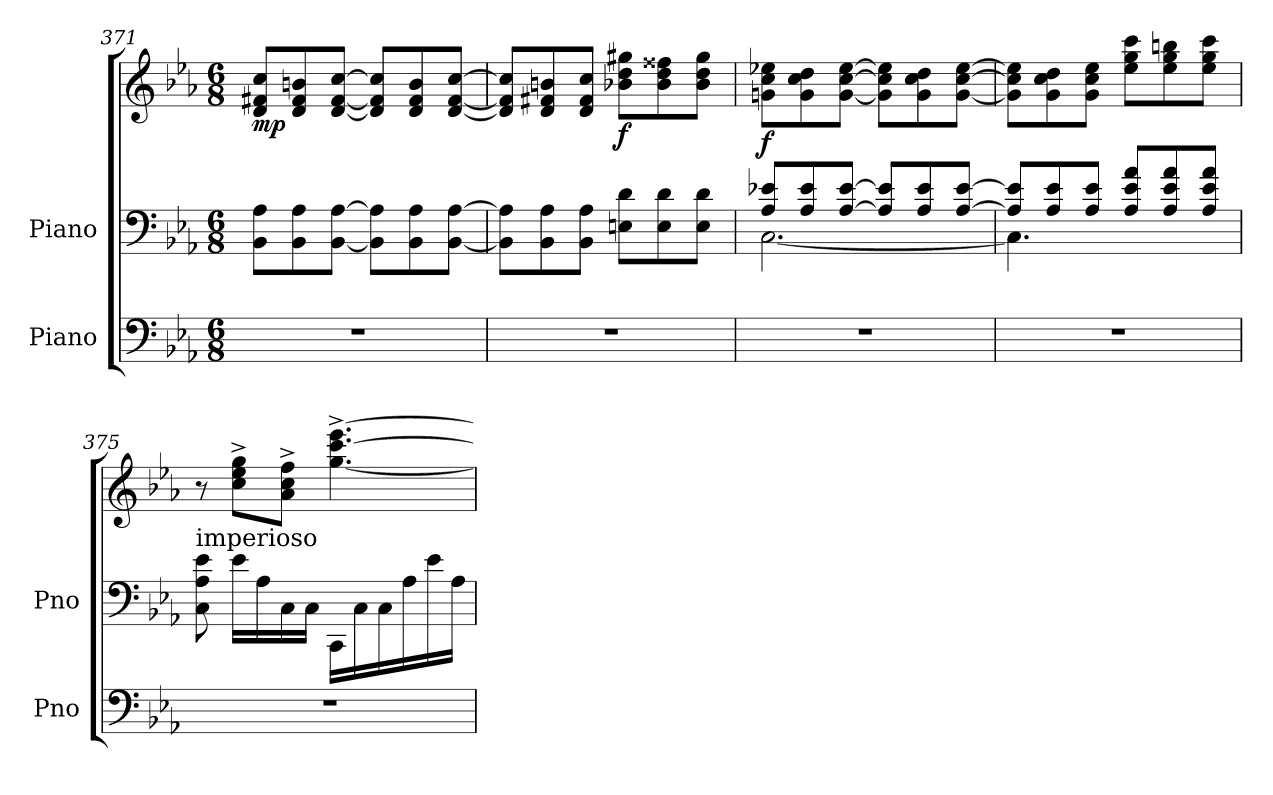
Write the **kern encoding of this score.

**kern	**kern	**kern	**dynam
*part2	*part1	*part1	*part1
*staff3	*staff2	*staff1	*staff1/2
*I"Piano	*I"Piano	*	*
*I'Pno	*I'Pno	*	*
!!LO:LB:g=z
*clefF4	*clefF4	*clefG2	*
*k[b-e-a-]	*k[b-e-a-]	*k[b-e-a-]	*
*M6/8	*M6/8	*M6/8	*
=371	=371	=371	=371
!	!	!	!LO:DY:b
2.r	8BB-\ 8A-\L	8d/ 8f#X/ 8cc/L	mp
.	8BB-i\ 8A-\	8d/ 8f#/ 8bn/	.
.	[8BB-\ [8A-\J	[8d/ [8f#/ [8cc/J	.
.	8BB-\] 8A-\]L	8d/] 8f#/] 8cc/]L	.
.	8BB-\ 8A-\	8d/ 8f#/ 8b/	.
.	[8BB-\ [8A-\J	[8d/ [8f#/ [8cc/J	.
=372	=372	=372	=372
2.r	8BB-\] 8A-\]L	8d/] 8f#/] 8cc/]L	.
.	8BB-\ 8A-\	8d/ 8f#X/ 8bn/	.
.	8BB-\ 8A-\J	8d/ 8f#/ 8cc/J	.
!	!	!	!LO:DY:b
.	8En\ 8d\L	8b-X\ 8dd\ 8gg#X\L	f
.	8E\ 8d\	8b-\ 8dd\ 8ff##X\	.
.	8E\ 8d\J	8b-\ 8dd\ 8gg#\J	.
=373	=373	=373	=373
*	*^	*	*
!	!	!	!	!LO:DY:b
2.r	8A-/ 8e-X/L	[2.C\	8gn\ 8cc\ 8ee-X\L	f
.	8A-/ 8e-/	.	8g\ 8cc\ 8dd\	.
.	[8A-/ [8e-/J	.	[8g\ [8cc\ [8ee-\J	.
.	8A-/] 8e-/]L	.	8g\] 8cc\] 8ee-\]L	.
.	8A-/ 8e-/	.	8g\ 8cc\ 8dd\	.
.	[8A-/ [8e-/J	.	[8g\ [8cc\ [8ee-\J	.
=374	=374	=374	=374	=374
2.r	8A-/] 8e-/]L	4.C\]	8g\] 8cc\] 8ee-\]L	.
.	8A-/ 8e-/	.	8g\ 8cc\ 8dd\	.
.	8A-/ 8e-/J	.	8g\ 8cc\ 8ee-\J	.
.	8A-/ 8e-/ 8a-/L	4.ryy	8ee-\ 8gg\ 8ccc\L	.
.	8A-/ 8e-/ 8a-/	.	8ee-\ 8gg\ 8bbn\	.
.	8A-/ 8e-/ 8a-/J	.	8ee-\ 8gg\ 8ccc\J	.
*	*v	*v	*	*
!!LO:LB:g=z
=375	=375	=375	=375
!	!	!LO:TX:b:t=imperioso	!
2.r	8C\ 8A-\ 8e-\	8r	.
.	16e-\LL	8cc\^ 8ee-\^ 8gg\^L	.
.	16A-\	.	.
.	16C\	8a-\^ 8cc\^ 8ff\^J	.
.	16C\JJ	.	.
.	16CC\LL	[4.gg\^ [4.ccc\^ [4.eee-\^	.
.	16C\	.	.
.	16C\	.	.
.	16A-\	.	.
.	16e-\	.	.
.	16A-\JJ	.	.
=	=	=	=
*-	*-	*-	*-
